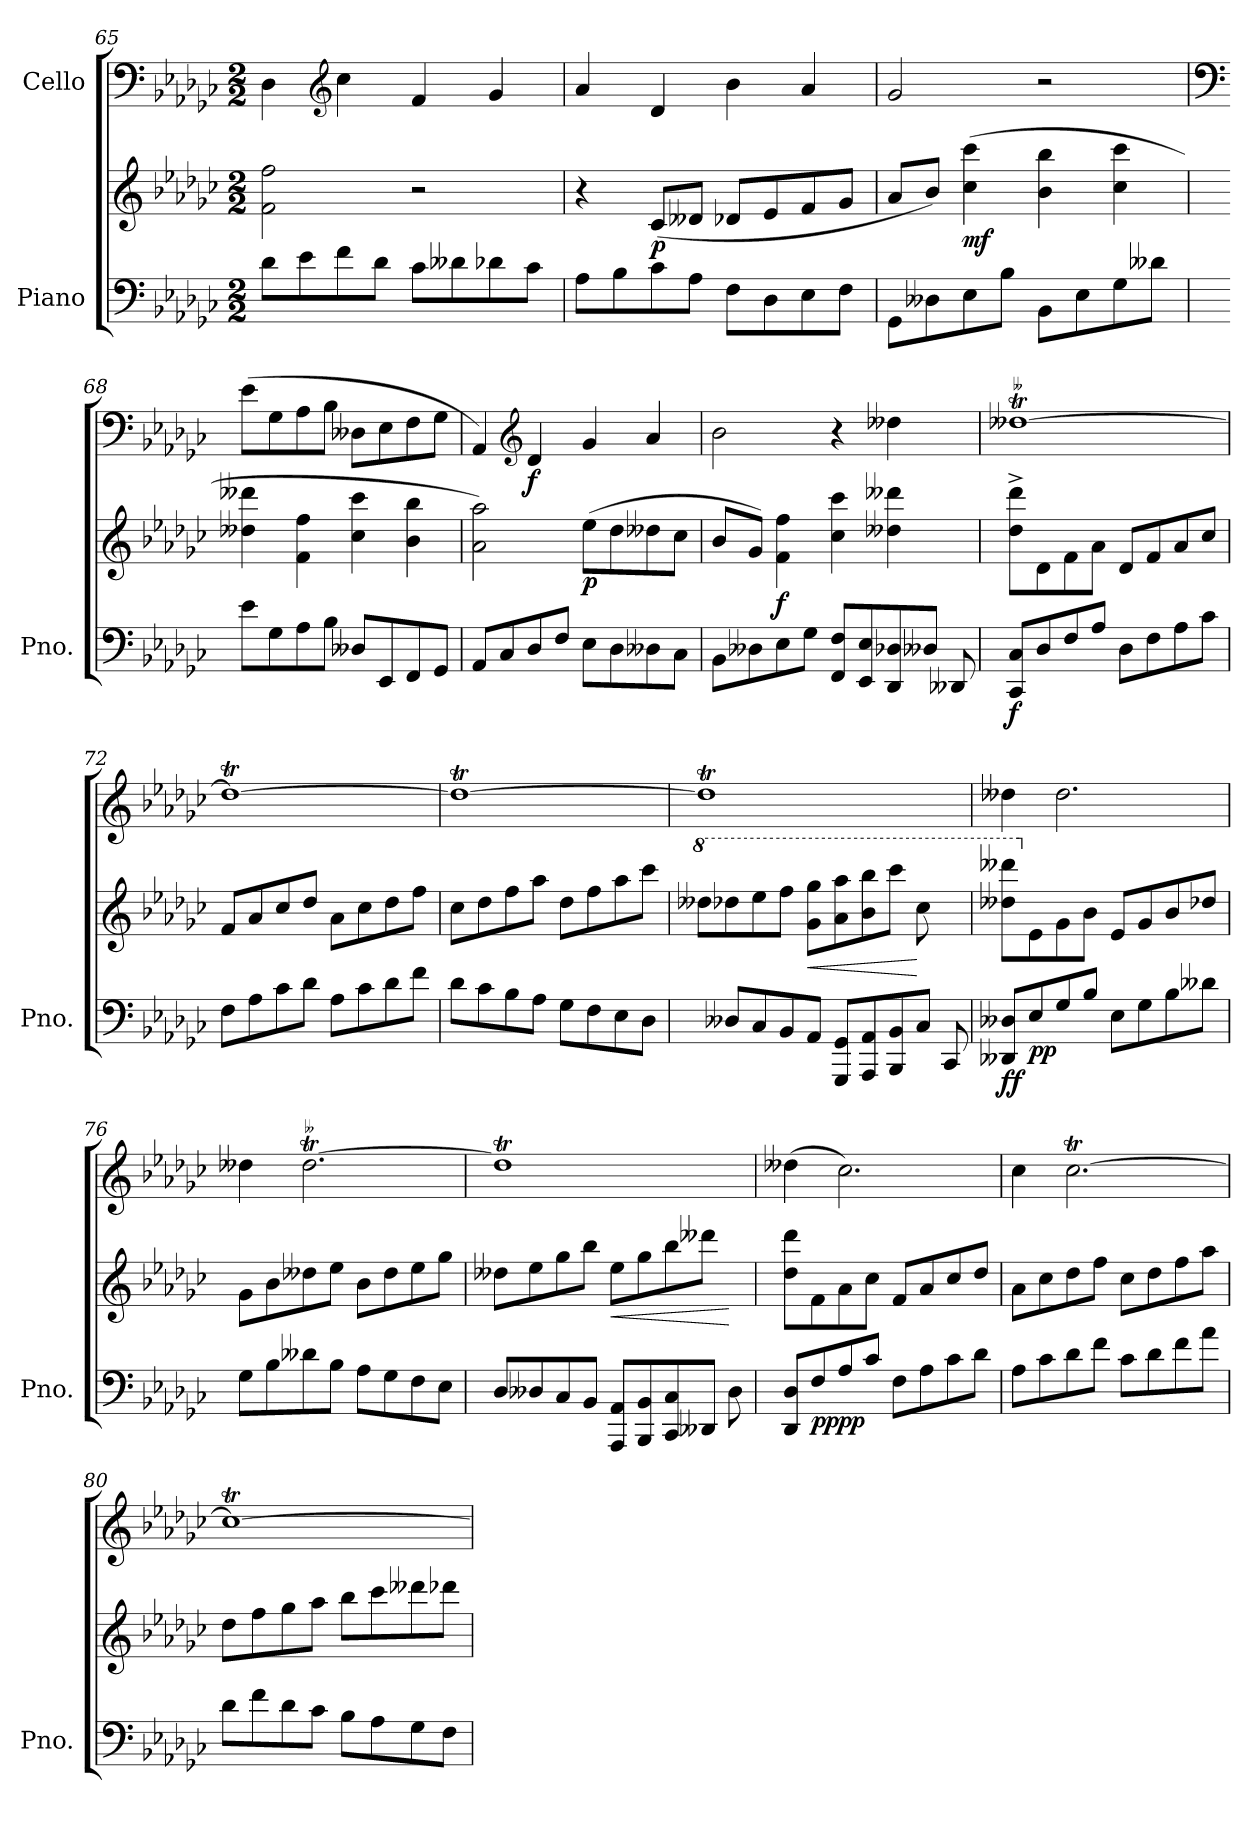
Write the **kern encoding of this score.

**kern	**kern	**dynam	**kern	**dynam
*part2	*part2	*part2	*part1	*part1
*staff3	*staff2	*staff2/3	*staff1	*staff1
*I"Piano	*	*	*I"Cello	*
*I'Pno.	*	*	*	*
*clefF4	*clefG2	*	*clefF4	*
*k[b-e-a-d-g-c-]	*k[b-e-a-d-g-c-]	*	*k[b-e-a-d-g-c-]	*
*M2/2	*M2/2	*	*M2/2	*
=65	=65	=65	=65	=65
8d-L	2ff 2f	.	4D-	.
8e-	.	.	.	.
*	*	*	*clefG2	*
8f	.	.	4cc-	.
8d-J	.	.	.	.
8c-L	2r	.	4f	.
8d--X	.	.	.	.
8d-X	.	.	4g-	.
8c-J	.	.	.	.
=66	=66	=66	=66	=66
8A-L	4r	.	4a-	.
8B-	.	.	.	.
!	!	!LO:DY:b	!	!
8c-	(8c-L	p	4d-	.
8A-J	8d--XJ	.	.	.
8FL	8d-XL	.	4b-	.
8D-	8e-	.	.	.
8E-	8f	.	4a-	.
8FJ	8g-J	.	.	.
=67	=67	=67	=67	=67
8GG-L	8a-L	.	2g-	.
8D--X	8b-J)	.	.	.
!	!	!LO:DY:b	!	!
8E-	(4ccc- 4cc-	mf	.	.
8B-J	.	.	.	.
8BB-L	4bb- 4b-	.	2r	.
8E-	.	.	.	.
8G-	4ccc- 4cc-	.	.	.
8d--XJ	.	.	.	.
=68	=68	=68	=68	=68
*	*	*	*clefF4	*
8e-L	4ddd--X 4dd--X	.	(8e-L	.
8G-	.	.	8G-	.
8A-	4ff 4f	.	8A-	.
8B-J	.	.	8B-J	.
8D--XL	4ccc- 4cc-	.	8D--XL	.
8EE-	.	.	8E-	.
8FF	4bb- 4b-	.	8F	.
8GG-J	.	.	8G-J	.
=69	=69	=69	=69	=69
8AA-L	2aa- 2a-)	.	4AA-)	.
8C-	.	.	.	.
*	*	*	*clefG2	*
!	!	!	!	!LO:DY:b
8D-	.	.	4d-	f
8FJ	.	.	.	.
!	!	!LO:DY:b	!	!
8E-L	(8ee-L	p	4g-	.
8D-	8dd-	.	.	.
8D--X	8dd--X	.	4a-	.
8C-J	8cc-J	.	.	.
=70	=70	=70	=70	=70
8BB-L	8b-L	.	2b-	.
8D--X	8g-J)	.	.	.
!	!	!LO:DY:b	!	!
8E-	4f 4ff	f	.	.
8G-J	.	.	.	.
8F 8FFL	4cc- 4ccc-	.	4r	.
8E- 8EE-	.	.	.	.
8D-X 8DD-	4dd--X 4ddd--X	.	4dd--X	.
8D--XJ	.	.	.	.
8DD--X	8ryy	.	8ryy	.
=71	=71	=71	=71	=71
!	!	!LO:DY:b=2	!	!
8C- 8CC-L	8dd-^ 8ddd-^L	f	[1dd--XT	.
!	!	!LO:DY:b=2	!	!
!	!	!LO:DY:n=1:b	!	!
8D-	8d-	mp mp	.	.
8F	8f	.	.	.
8A-J	8a-J	.	.	.
8D-L	8d-L	.	.	.
8F	8f	.	.	.
8A-	8a-	.	.	.
8c-J	8cc-J	.	.	.
=72	=72	=72	=72	=72
8FL	8fL	.	1dd--T_	.
8A-	8a-	.	.	.
8c-	8cc-	.	.	.
8d-J	8dd-J	.	.	.
8A-L	8a-L	.	.	.
8c-	8cc-	.	.	.
8d-	8dd-	.	.	.
8fJ	8ffJ	.	.	.
=73	=73	=73	=73	=73
8d-L	8cc-L	.	1dd--T_	.
8c-	8dd-	.	.	.
8B-	8ff	.	.	.
8A-J	8aa-J	.	.	.
8G-L	8dd-L	.	.	.
8F	8ff	.	.	.
8E-	8aa-	.	.	.
8D-J	8ccc-J	.	.	.
=74	=74	=74	=74	=74
*	*8va	*	*	*
8ryy	8ddd--XL	.	1dd--T]	.
8D--XL	8ddd-X	.	.	.
8C-	8eee-	.	.	.
8BB-	8fffJ	.	.	.
!	!	!LO:HP:b	!	!
8AA-J	8ggg- 8gg-L	<	.	.
8GG- 8GGG-L	8aaa- 8aa-	.	.	.
8AA- 8AAA-	8bbb- 8bb-	.	.	.
8BB- 8BBB-	8cccc-J	.	.	.
8C-J	8ccc-	[	4ryy	.
8CC-	8ryy	.	.	.
=75	=75	=75	=75	=75
!	!	!LO:DY:b=2	!	!
!	!	!LO:DY:n=1:b	!	!
8D--X 8DD--XL	8dddd--X 8ddd--XL	f f	4dd--X	.
*	*X8va	*	*	*
!	!	!LO:DY:n=2:b=2	!	!
!	!	!LO:DY:n=3:b	!	!
8E-	8e-	p p	.	.
8G-	8g-	.	2.dd--	.
8B-J	8b-J	.	.	.
8E-L	8e-L	.	.	.
8G-	8g-	.	.	.
8B-	8b-	.	.	.
8d--XJ	8dd-J	.	.	.
=76	=76	=76	=76	=76
8G-L	8g-L	.	4dd--X	.
8B-	8b-	.	.	.
8d--X	8dd--X	.	[2.dd--T	.
8B-J	8ee-J	.	.	.
8A-L	8b-L	.	.	.
8G-	8dd--	.	.	.
8F	8ee-	.	.	.
8E-J	8gg-J	.	.	.
=77	=77	=77	=77	=77
8D-L	8dd--XL	.	1dd--T]	.
8D--X	8ee-	.	.	.
8C-	8gg-	.	.	.
8BB-J	8bb-J	.	.	.
!	!	!LO:HP:b	!	!
8AA- 8AAA-L	8ee-L	<	.	.
8BB- 8BBB-	8gg-	.	.	.
8C- 8CC-	8bb-	.	.	.
8DD--XJ	8ddd--XJ	.	.	.
8D--	8ryy	[	8ryy	.
=78	=78	=78	=78	=78
!	!	!LO:DY:b=2	!	!
!	!	!LO:DY:n=1:b	!	!
8D- 8DD-L	8ddd- 8dd-L	mf mf	(4dd--X	.
!	!	!LO:DY:n=2:b=2	!	!
!	!	!LO:DY:n=3:b	!	!
8F	8f	pp pp	.	.
8A-	8a-	.	2.cc-)	.
8c-J	8cc-J	.	.	.
8FL	8fL	.	.	.
8A-	8a-	.	.	.
8c-	8cc-	.	.	.
8d-J	8dd-J	.	.	.
=79	=79	=79	=79	=79
8A-L	8a-L	.	4cc-	.
8c-	8cc-	.	.	.
8d-	8dd-	.	[2.cc-T	.
8fJ	8ffJ	.	.	.
8c-L	8cc-L	.	.	.
8d-	8dd-	.	.	.
8f	8ff	.	.	.
8a-J	8aa-J	.	.	.
=80	=80	=80	=80	=80
8d-L	8dd-L	.	1cc-T_	.
8f	8ff	.	.	.
8d-	8gg-	.	.	.
8c-J	8aa-J	.	.	.
8B-L	8bb-L	.	.	.
8A-	8ccc-	.	.	.
8G-	8ddd--X	.	.	.
8FJ	8ddd-XJ	.	.	.
=	=	=	=	=
*-	*-	*-	*-	*-
